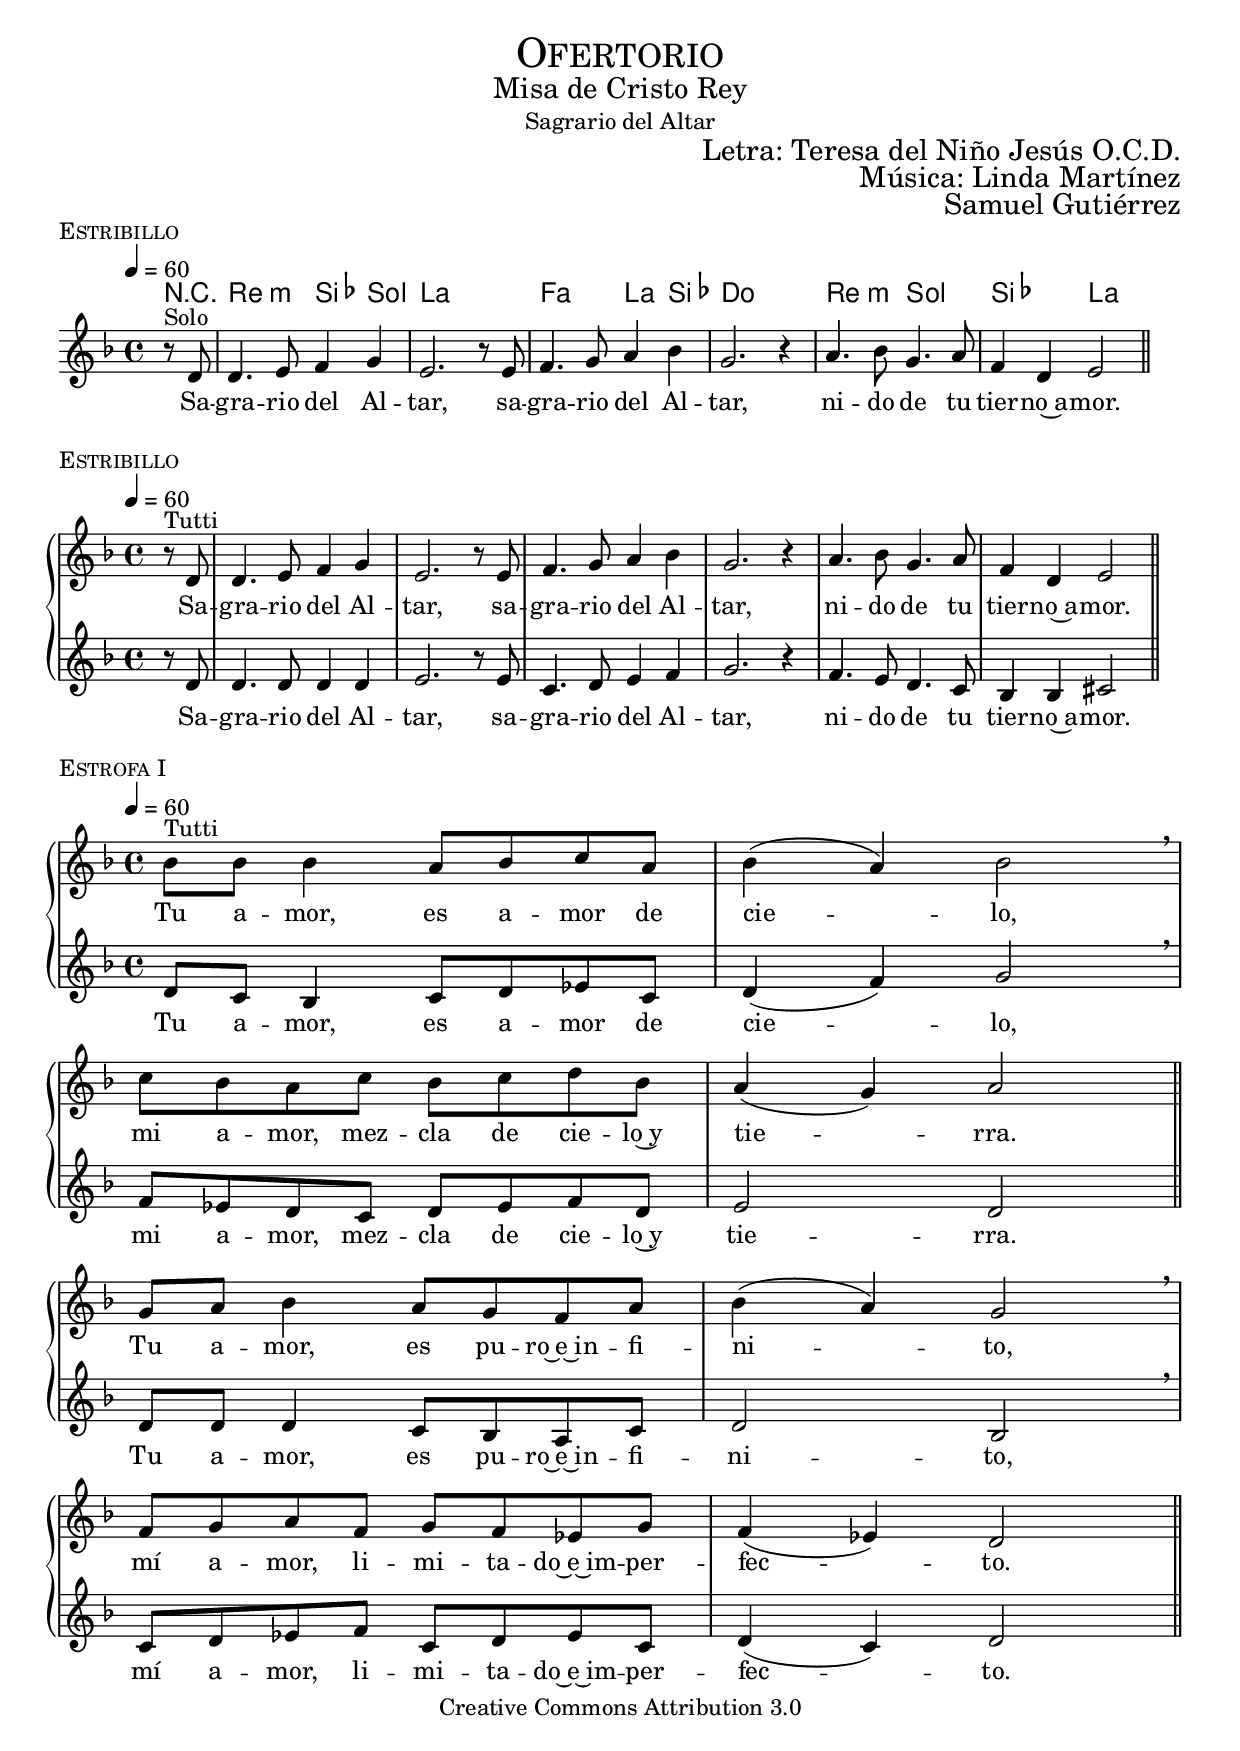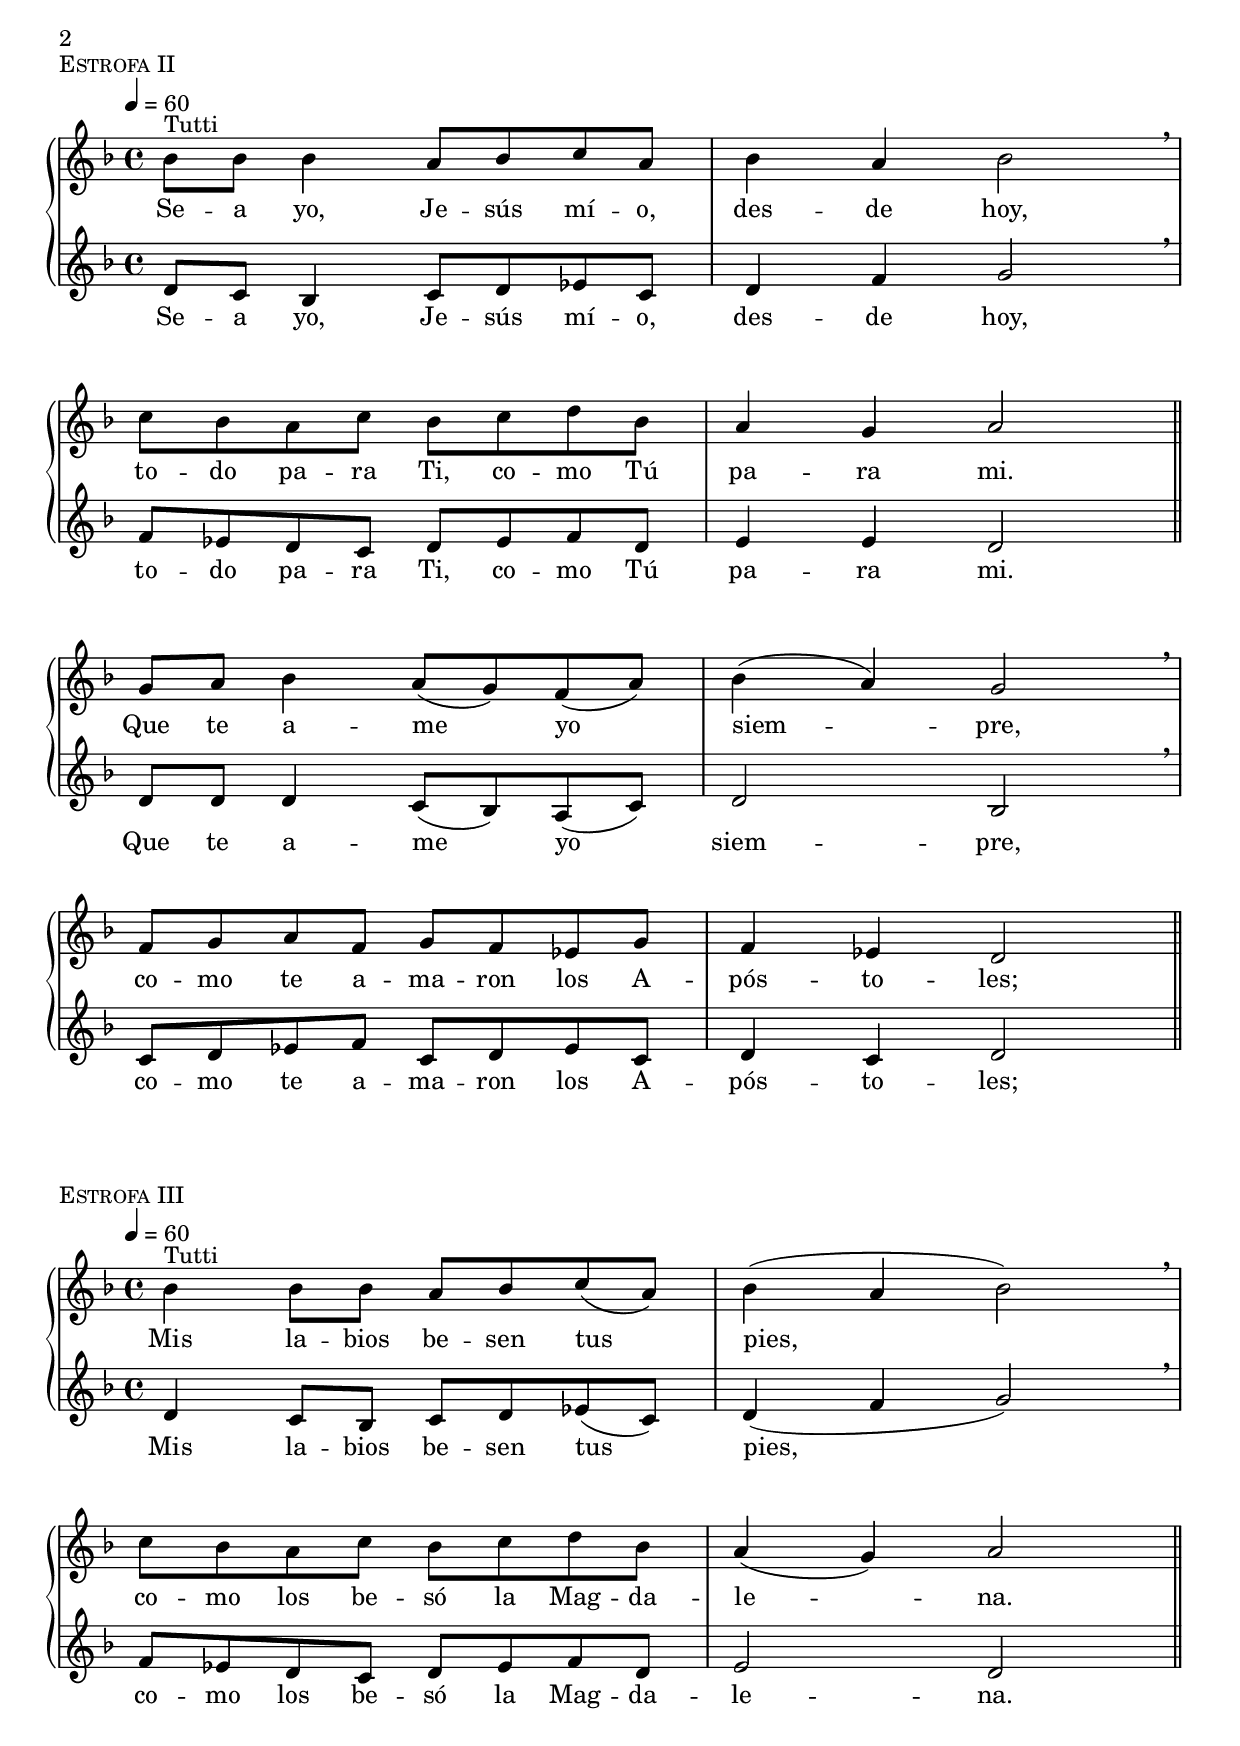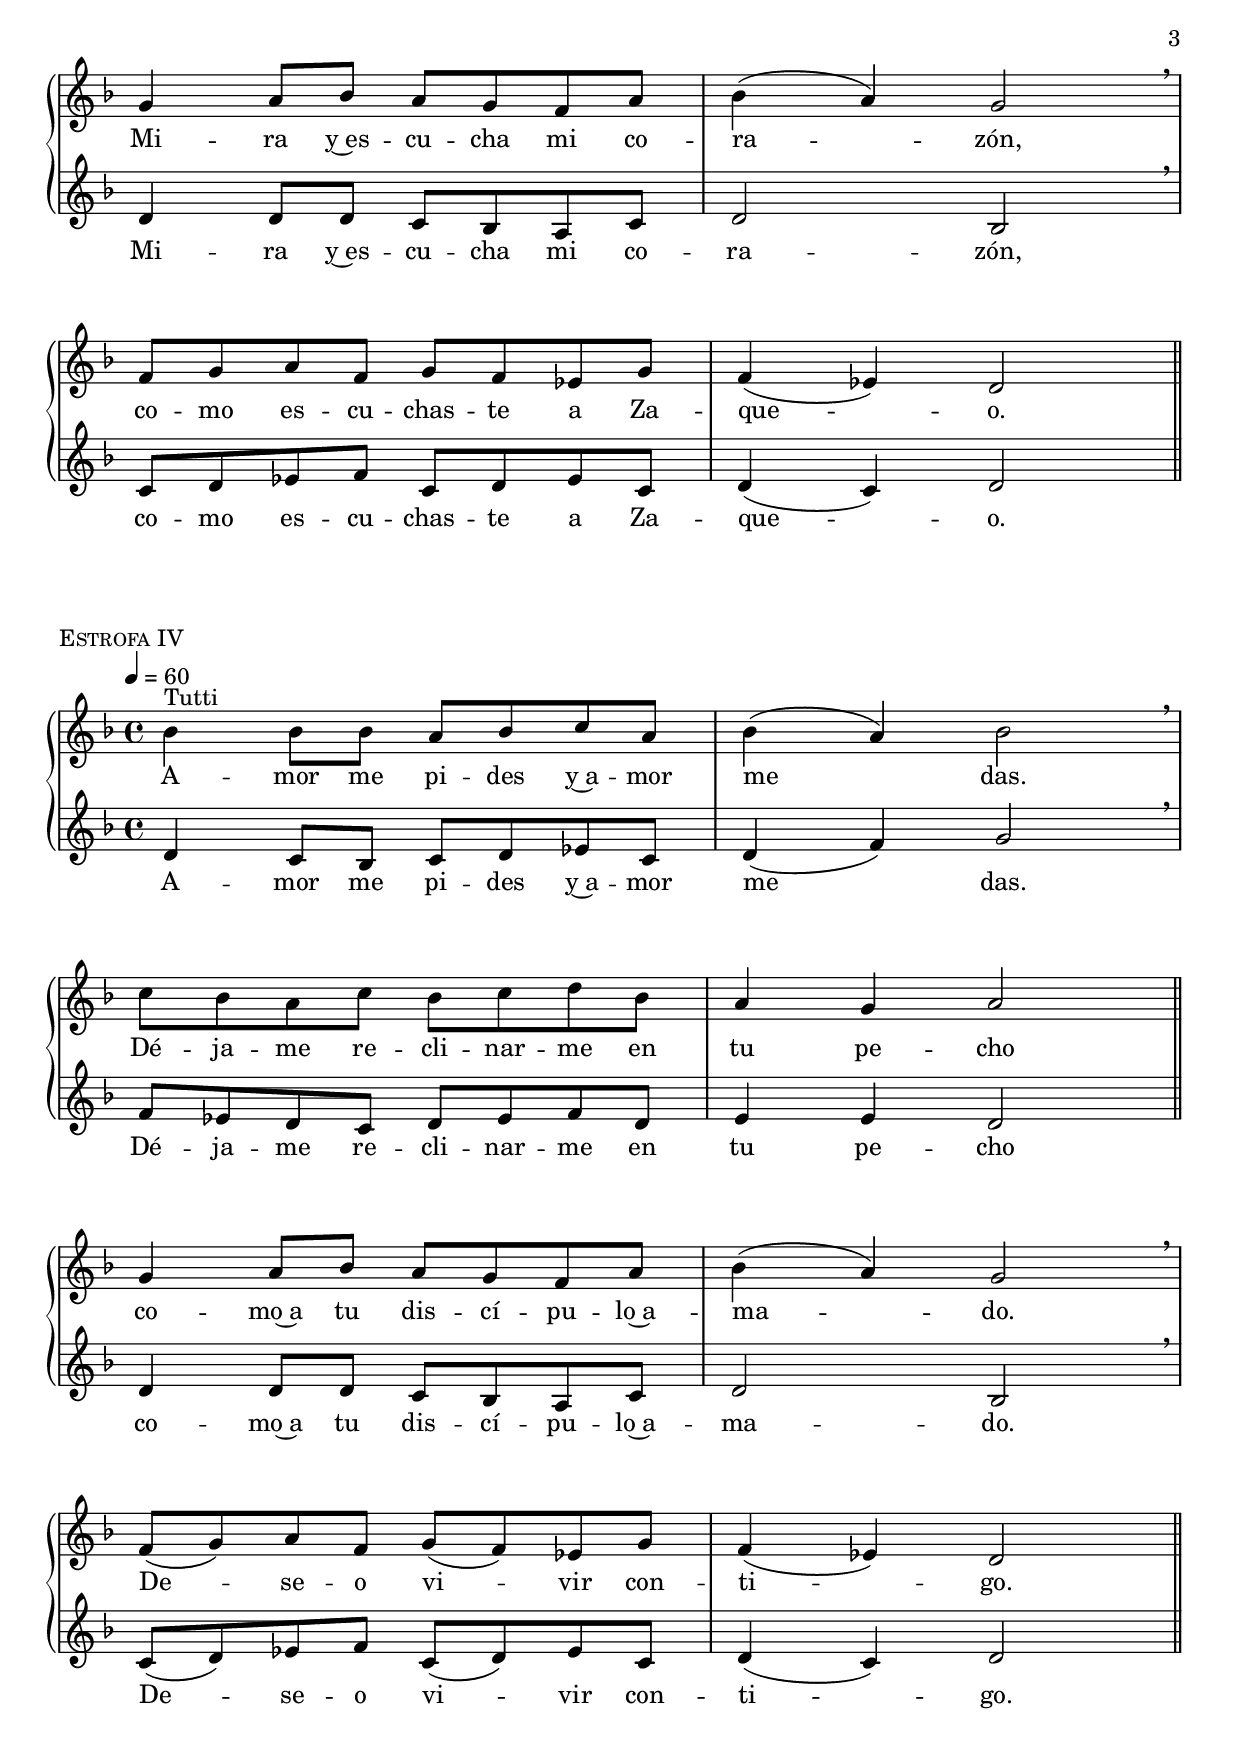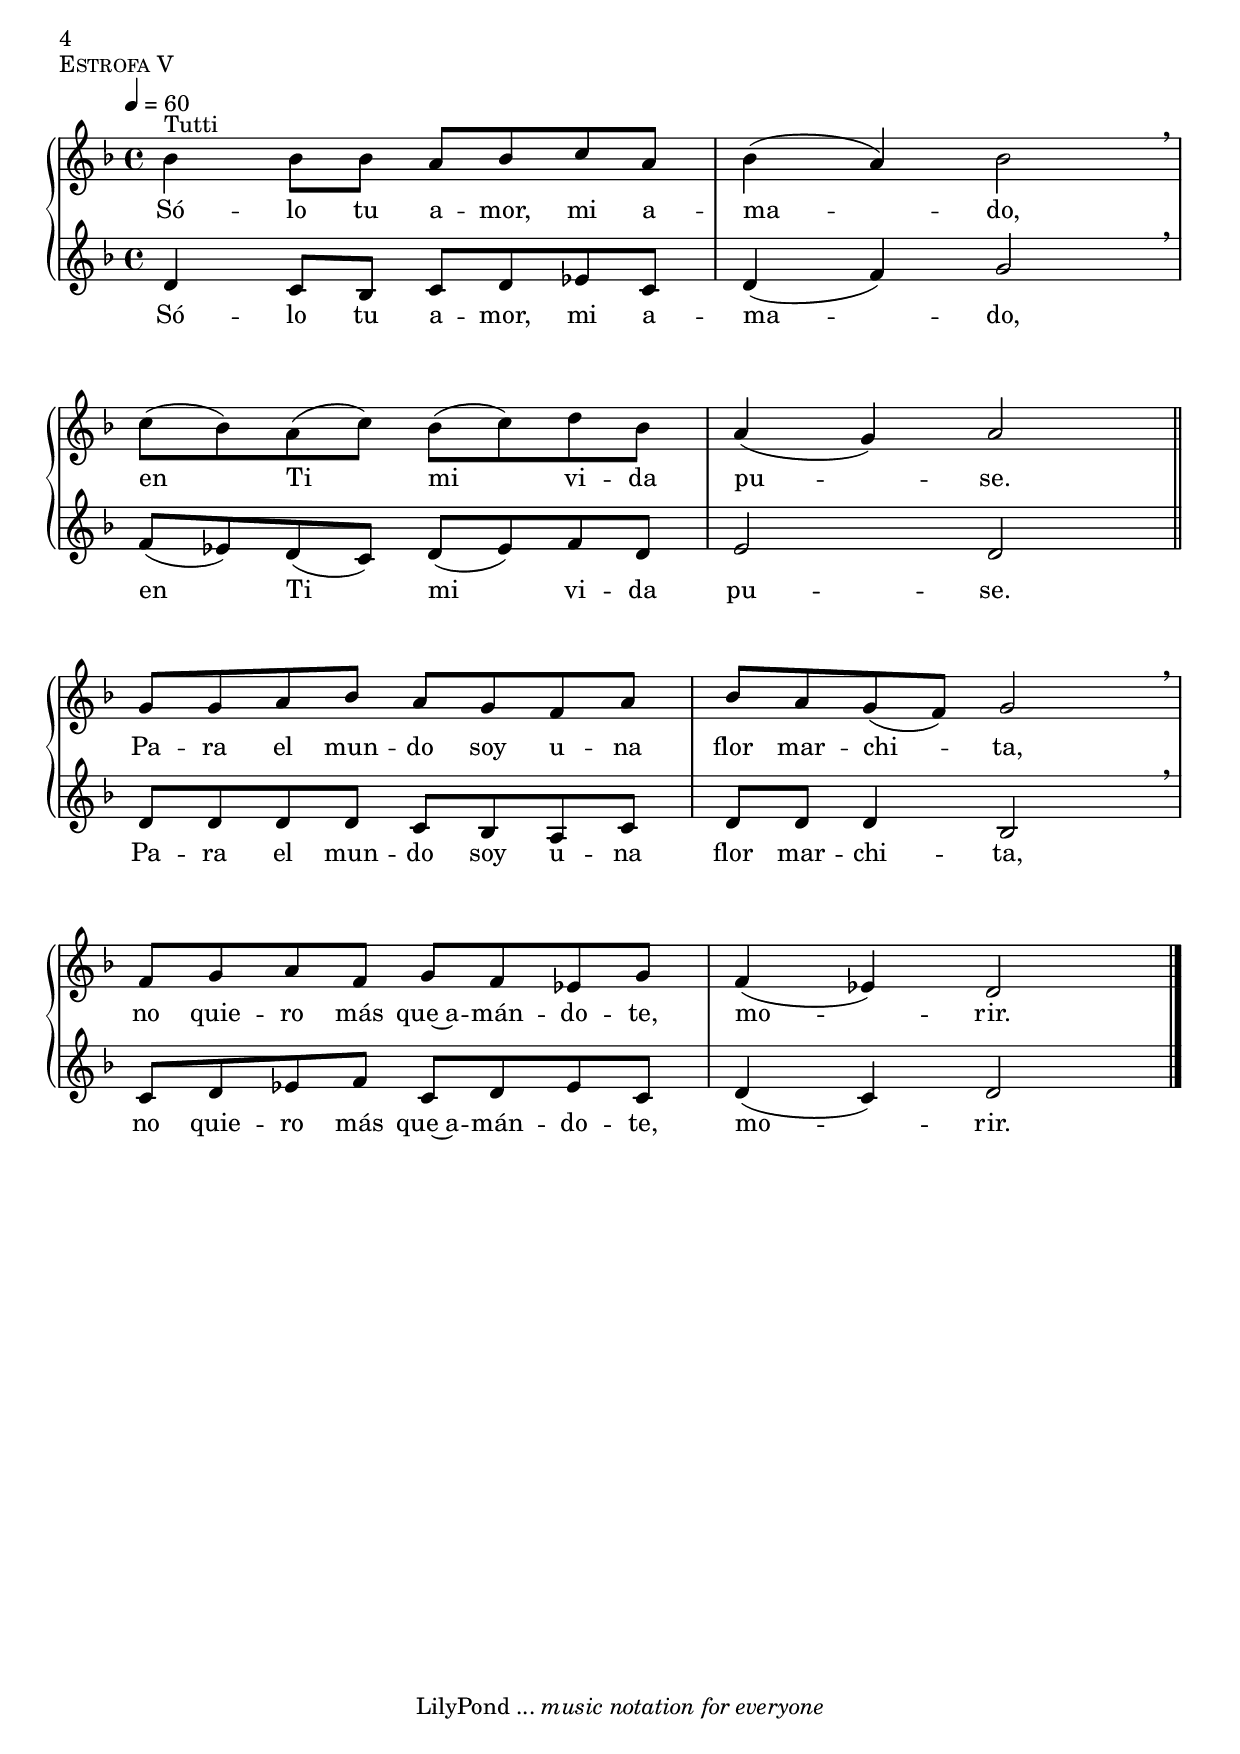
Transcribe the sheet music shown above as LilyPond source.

% *************************************************************************************
%	Offertorium - Melody inspired by the compositions of Mons Marco Frisina
%   	Music and accompaniment by serachsam
% *************************************************************************************
\language "espanol"
\version "2.23.2"

% --- Global parameters

% --- Includes

% --- Global size
%#(set-global-staff-size 19)

% --- Header
\markup { \fill-line { \center-column { \fontsize #5 \smallCaps "Ofertorio" \fontsize #2 "Misa de Cristo Rey" "Sagrario del Altar"} } }
\markup { \fill-line { " " \right-column { \fontsize #2 "Letra: Teresa del Niño Jesús O.C.D." } } }
\markup { \fill-line { " " \right-column { \fontsize #2 "Música: Linda Martínez" } } }
\markup { \fill-line { " " \right-column { \fontsize #2 "Samuel Gutiérrez" } } }
\header {
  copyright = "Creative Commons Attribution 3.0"
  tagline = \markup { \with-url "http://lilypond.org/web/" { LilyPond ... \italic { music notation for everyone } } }
  breakbefore = ##t
}

% --- Music

% --- Harmony
harmony_stanza = \new ChordNames {
  \chordmode {
    \italianChords
    R4
    re2:m sib4 sol la1
    fa2 la4 sib4 do1
    re2:m sol2 sib2 la2
  }
}

% --- Chorus
\score {
  <<
    \harmony_stanza
    \new Staff <<
      \set Staff.midiInstrument = "oboe"
      \new Voice = "melody" \relative do' {
        \tempo 4 = 60
        \key re \minor
        \time 4/4
        \partial 4 r8^"Solo" re
        re4. mi8 fa4 sol
        mi2. r8 mi
        fa4. sol8 la4 sib
        sol2. r4
        la4. sib8 sol4. la8
        fa4 re mi2 \bar "||"
      }
      \new Lyrics \lyricsto "melody" {
        Sa -- gra -- rio del Al -- tar,
        sa -- gra -- rio del Al -- tar,
        ni -- do de tu tier -- no~a -- mor.
      }
    >>
  >>
  \midi {}
  \layout {
    \context {
      \Score
      \omit BarNumber
    }
  }
  \header {
    piece = \markup { \smallCaps "Estribillo" }
  }
}

% --- chorus
\score {
  \new PianoStaff = "Antifona" <<
    %\harmony_stanza
    \new Staff <<
      %\set Staff.midiInstrument = "violin"
      \new Voice = "melody" \relative do' {
        \tempo 4 = 60
        \key re \minor
        \time 4/4
        \partial 4 r8^"Tutti" re
        re4. mi8 fa4 sol
        mi2. r8 mi
        fa4. sol8 la4 sib
        sol2. r4
        la4. sib8 sol4. la8
        fa4 re mi2 \bar "||"
      }
      \new Lyrics \lyricsto "melody" {
        Sa -- gra -- rio del Al -- tar,
        sa -- gra -- rio del Al -- tar,
        ni -- do de tu tier -- no~a -- mor.
      }
    >>
    \new Staff <<
      %\set Staff.midiInstrument = "oboe"
      \new Voice = "contramelody" \relative do' {
        \tempo 4 = 60
        \key re \minor
        \time 4/4
        \partial 4 r8 re
        re4. re8 re4 re
        mi2. r8 mi8
        do4. re8 mi4 fa
        sol2. r4
        fa4. mi8 re4. do8
        sib4 sib dos2 \bar "||"
      }
      \new Lyrics \lyricsto "contramelody" {
        Sa -- gra -- rio del Al -- tar,
        sa -- gra -- rio del Al -- tar,
        ni -- do de tu tier -- no~a -- mor.
      }
    >>
  >>
  \midi {}
  \layout {
    \context {
      \Score
      \omit BarNumber
    }
  }
  \header {
    piece = \markup { \smallCaps "Estribillo" }
  }
}

% --- Harmony
harmony = \new ChordNames {
  \chordmode {
    \italianChords
    sol2:m fa2 sib2 sol2:m
    fa2 sib2 la2 re2:m
    sol2:m fa2 sib2 sol2:m
    fa2 do2:m re2:m sol2:m
  }
}

% --- Stanza I
\score {
  \new PianoStaff = "Estrofa" <<
    %\harmony
    \new Staff <<
      \set Staff.midiInstrument = "oboe"
      \new Voice = "melody" \relative do' {
        \tempo 4 = 60
        \key re \minor
        \time 4/4
        sib'8^"Tutti" sib sib4 la8 sib do8 la
        sib4( la) sib2 \breathe \break
        do8 sib la do sib do re sib
        la4( sol) la2 \bar "||" \break
        sol8 la sib4 la8 sol fa8 la
        sib4( la) sol2 \breathe \break
        fa8 sol la fa sol8 fa mib sol
        fa4( mib) re2 \bar "||"
      }
      \new Lyrics \lyricsto "melody" {
        Tu a -- mor, es a -- mor de cie -- lo,
        mi a -- mor, mez -- cla de cie -- lo~y tie -- rra.
        Tu a -- mor, es pu -- ro~e~in -- fi -- ni -- to,
        mí a -- mor, li -- mi -- ta -- do~e~im -- per -- fec -- to.
      }
    >>
    \new Staff <<
      \set Staff.midiInstrument = "oboe"
      \new Voice = "contramelody" \relative do' {
        \tempo 4 = 60
        \key re \minor
        \time 4/4
        re8 do sib4 do8 re mib do
        re4( fa) sol2 \breathe
        fa8 mib re do re mib fa re
        mi2 re \bar "||"
        re8 re re4 do8 sib la do
        re2 sib \breathe
        do8 re mib fa do re mib do
        re4( do) re2 \bar "||"
      }
      \new Lyrics \lyricsto "contramelody" {
        Tu a -- mor, es a -- mor de cie -- lo,
        mi a -- mor, mez -- cla de cie -- lo~y tie -- rra.
        Tu a -- mor, es pu -- ro~e~in -- fi -- ni -- to,
        mí a -- mor, li -- mi -- ta -- do~e~im -- per -- fec -- to.
      }
    >>
  >>
  \midi {}
  \layout {
    \context {
      \Score
      \omit BarNumber
    }
  }
  \header {
    piece = \markup { \smallCaps "Estrofa I" }
  }
}

% --- Stanza II
\score {
  \new PianoStaff = "Estrofa" <<
    %\harmony
    \new Staff <<
      \set Staff.midiInstrument = "oboe"
      \new Voice = "melody" \relative do' {
        \tempo 4 = 60
        \key re \minor
        \time 4/4
        sib'8^"Tutti" sib sib4 la8 sib do8 la
        sib4 la sib2 \breathe \break
        do8 sib la do sib do re sib
        la4 sol la2 \bar "||" \break
        sol8 la sib4 la8( sol) fa8( la)
        sib4( la) sol2 \breathe \break
        fa8 sol la fa sol8 fa mib sol
        fa4 mib re2 \bar "||"
      }
      \new Lyrics \lyricsto "melody" {
        Se -- a yo, Je -- sús mí -- o, des -- de hoy,
        to -- do pa -- ra Ti, co -- mo Tú pa -- ra mi.
        Que te a -- me yo siem -- pre,
        co -- mo te a -- ma -- ron los A -- pós -- to -- les;
      }
    >>
    \new Staff <<
      \set Staff.midiInstrument = "oboe"
      \new Voice = "contramelody" \relative do' {
        \tempo 4 = 60
        \key re \minor
        \time 4/4
        re8 do sib4 do8 re mib do
        re4 fa sol2 \breathe
        fa8 mib re do re mib fa re
        mi4 mi re2 \bar "||"
        re8 re re4 do8( sib) la( do)
        re2 sib \breathe
        do8 re mib fa do re mib do
        re4 do re2 \bar "||"
      }
      \new Lyrics \lyricsto "contramelody" {
        Se -- a yo, Je -- sús mí -- o, des -- de hoy,
        to -- do pa -- ra Ti, co -- mo Tú pa -- ra mi.
        Que te a -- me yo siem -- pre,
        co -- mo te a -- ma -- ron los A -- pós -- to -- les;
      }
    >>
  >>
  \midi {}
  \layout {
    \context {
      \Score
      \omit BarNumber
    }
  }
  \header {
    piece = \markup { \smallCaps "Estrofa II" }
  }
}

% --- Stanza III
\score {
  \new PianoStaff = "Estrofa" <<
    %\harmony
    \new Staff <<
      \set Staff.midiInstrument = "oboe"
      \new Voice = "melody" \relative do' {
        \tempo 4 = 60
        \key re \minor
        \time 4/4
        sib'4^"Tutti" sib8 sib la8 sib do8( la)
        sib4( la sib2) \breathe \break
        do8 sib la do sib do re sib
        la4( sol) la2 \bar "||" \break
        sol4 la8 sib la8 sol fa8 la
        sib4( la) sol2 \breathe \break
        fa8 sol la fa sol8 fa mib sol
        fa4( mib) re2 \bar "||"
      }
      \new Lyrics \lyricsto "melody" {
        Mis la -- bios be -- sen tus pies,
        co -- mo los be -- só la Mag -- da -- le -- na.
        Mi -- ra y~es -- cu -- cha mi co -- ra -- zón,
        co -- mo es -- cu -- chas -- te a Za -- que -- o.
      }
    >>
    \new Staff <<
      \set Staff.midiInstrument = "oboe"
      \new Voice = "contramelody" \relative do' {
        \tempo 4 = 60
        \key re \minor
        \time 4/4
        re4 do8 sib do8 re mib( do)
        re4( fa sol2) \breathe
        fa8 mib re do re mib fa re
        mi2 re \bar "||"
        re4 re8 re do8 sib la do
        re2 sib \breathe
        do8 re mib fa do re mib do
        re4( do) re2 \bar "||"
      }
      \new Lyrics \lyricsto "contramelody" {
        Mis la -- bios be -- sen tus pies,
        co -- mo los be -- só la Mag -- da -- le -- na.
        Mi -- ra y~es -- cu -- cha mi co -- ra -- zón,
        co -- mo es -- cu -- chas -- te a Za -- que -- o.
      }
    >>
  >>
  \midi {}
  \layout {
    \context {
      \Score
      \omit BarNumber
    }
  }
  \header {
    piece = \markup { \smallCaps "Estrofa III" }
  }
}

% --- Stanza IV
\score {
  \new PianoStaff = "Estrofa" <<
    %\harmony
    \new Staff <<
      \set Staff.midiInstrument = "oboe"
      \new Voice = "melody" \relative do' {
        \tempo 4 = 60
        \key re \minor
        \time 4/4
        sib'4^"Tutti" sib8 sib la8 sib do8 la
        sib4( la) sib2 \breathe \break
        do8 sib la do sib do re sib
        la4 sol la2 \bar "||" \break
        sol4 la8 sib la8 sol fa8 la
        sib4( la) sol2 \breathe \break
        fa8( sol) la fa sol8( fa) mib sol
        fa4( mib) re2 \bar "||"
      }
      \new Lyrics \lyricsto "melody" {
        A -- mor me pi -- des y~a -- mor me das.
        Dé -- ja -- me re -- cli -- nar -- me en tu pe -- cho
        co -- mo~a tu dis -- cí -- pu -- lo~a -- ma -- do.
        De -- se -- o vi -- vir con -- ti -- go.
      }
    >>
    \new Staff <<
      \set Staff.midiInstrument = "oboe"
      \new Voice = "contramelody" \relative do' {
        \tempo 4 = 60
        \key re \minor
        \time 4/4
        re4 do8 sib do8 re mib do
        re4( fa) sol2 \breathe
        fa8 mib re do re mib fa re
        mi4 mi re2 \bar "||"
        re4 re8 re do8 sib la do
        re2 sib \breathe
        do8( re) mib fa do( re) mib do
        re4( do) re2 \bar "||"
      }
      \new Lyrics \lyricsto "contramelody" {
        A -- mor me pi -- des y~a -- mor me das.
        Dé -- ja -- me re -- cli -- nar -- me en tu pe -- cho
        co -- mo~a tu dis -- cí -- pu -- lo~a -- ma -- do.
        De -- se -- o vi -- vir con -- ti -- go.
      }
    >>
  >>
  \midi {}
  \layout {
    \context {
      \Score
      \omit BarNumber
    }
  }
  \header {
    piece = \markup { \smallCaps "Estrofa IV" }
  }
}

% --- Stanza V
\score {
  \new PianoStaff = "Estrofa" <<
    %\harmony
    \new Staff <<
      \set Staff.midiInstrument = "oboe"
      \new Voice = "melody" \relative do' {
        \tempo 4 = 60
        \key re \minor
        \time 4/4
        sib'4^"Tutti" sib8 sib la8 sib do8 la
        sib4( la) sib2 \breathe \break
        do8( sib) la( do) sib8( do) re sib
        la4( sol) la2 \bar "||" \break
        sol8 sol la8 sib la8 sol fa8 la
        sib8 la sol( fa) sol2 \breathe \break
        fa8 sol la fa sol8 fa mib sol
        fa4( mib) re2 \bar "|."
      }
      \new Lyrics \lyricsto "melody" {
        Só -- lo tu a -- mor, mi a -- ma -- do,
        en Ti mi vi -- da pu -- se.
        Pa -- ra el mun -- do soy u -- na flor mar -- chi -- ta,
        no quie -- ro más que~a -- mán -- do -- te, mo -- rir.
      }
    >>
    \new Staff <<
      \set Staff.midiInstrument = "oboe"
      \new Voice = "contramelody" \relative do' {
        \tempo 4 = 60
        \key re \minor
        \time 4/4
        re4 do8 sib do8 re mib do
        re4( fa) sol2 \breathe
        fa8( mib) re( do) re8( mib) fa re
        mi2 re \bar "||"
        re8 re re8 re do8 sib la do
        re8 re re4 sib2 \breathe
        do8 re mib fa do re mib do
        re4( do) re2 \bar "|."
      }
      \new Lyrics \lyricsto "contramelody" {
        Só -- lo tu a -- mor, mi a -- ma -- do,
        en Ti mi vi -- da pu -- se.
        Pa -- ra el mun -- do soy u -- na flor mar -- chi -- ta,
        no quie -- ro más que~a -- mán -- do -- te, mo -- rir.
      }
    >>
  >>
  \midi {}
  \layout {
    \context {
      \Score
      \omit BarNumber
    }
  }
  \header {
    piece = \markup { \smallCaps "Estrofa V" }
  }
}

% --- Paper
\paper{
  #(set-default-paper-size "letter")
  indent = 0
  page-breaking = #ly:page-turn-breaking
}